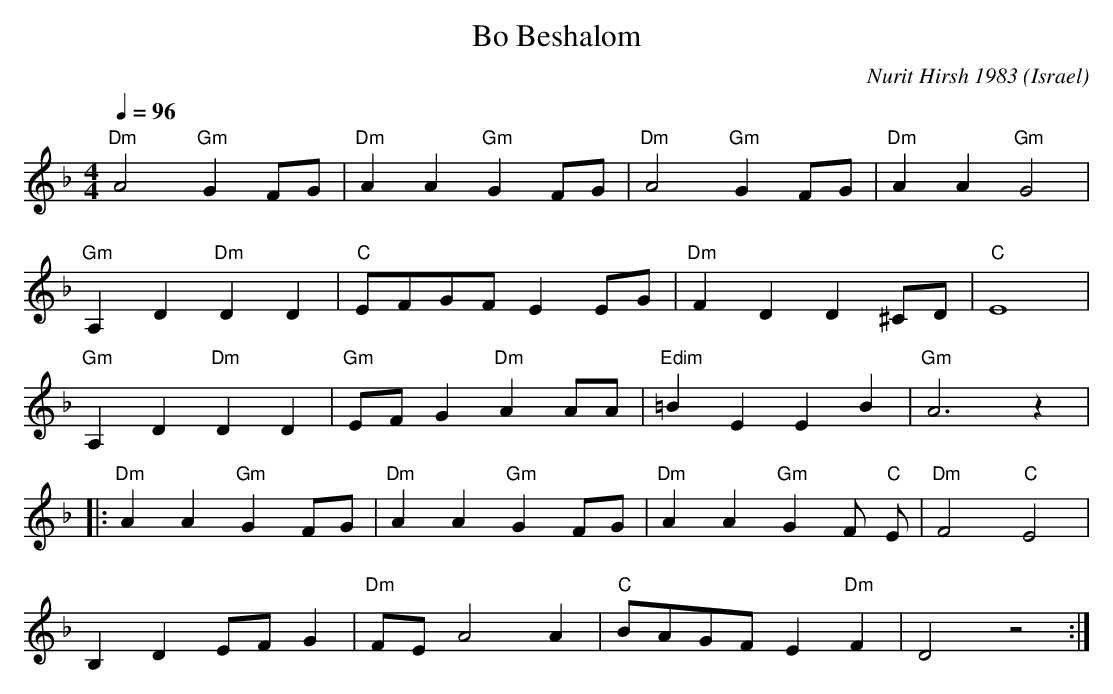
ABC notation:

X:1
T: Bo Beshalom
C: Nurit Hirsh 1983
O: Israel
M: 4/4
L: 1/8
K: Dm
Q: 1/4=96
 "Dm"   A4 "Gm"  G2 FG      | "Dm" A2 A2 "Gm"  G2 FG|\
 "Dm" A4 "Gm"  G2 FG        | "Dm" A2 A2 "Gm"  G4   |
 "Gm"   A,2 D2 "Dm"  D2 D2  | "C" EFGF E2EG         |\
 "Dm" F2 D2 D2 ^CD          | "C" E8                |
 "Gm"   A,2 D2 "Dm"  D2 D2  | "Gm" EFG2 "Dm"  A2AA  |\
 "Edim" =B2 E2 E2 B2        | "Gm" A6z2             |:
 "Dm"   A2 A2 "Gm"  G2 FG   | "Dm" A2 A2 "Gm"  G2 FG|\
 "Dm" A2 A2 "Gm"  G2 F "C" E|"Dm"   F4 "C" E4       |
 B,2 D2 EF G2               | "Dm" FE A4 A2         |\
 "C" BAGF E2 "Dm" F2        |D4 z4                  :|
